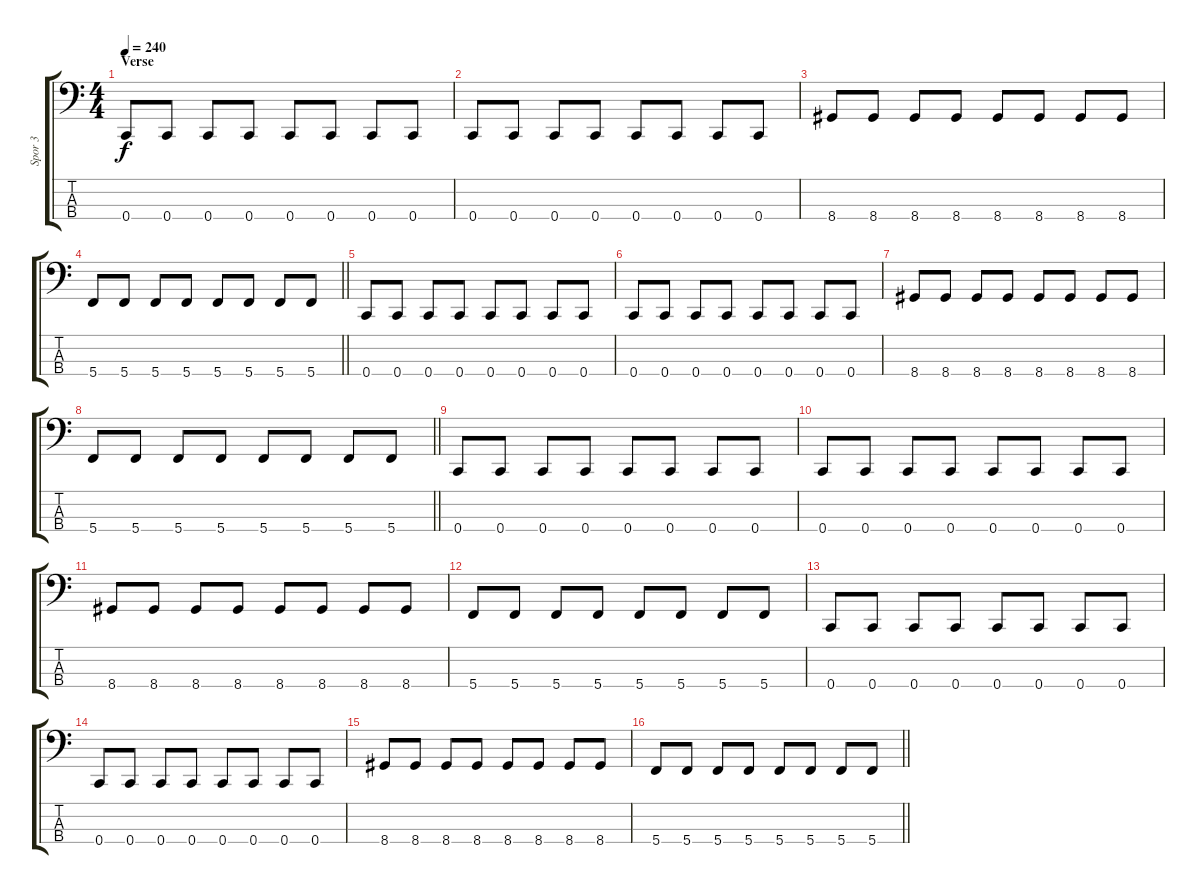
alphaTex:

\track ("Spor 3" "Spor 3") {instrument electricbassfinger}
\staff {score tabs}
\tuning (F2 C2 G1 C1) {hide}
\ts (4 4)
\section ("" "Verse")
\tempo 240
\clef f4
\ks c
0.4.8{dy f} 0.4.8 0.4.8 0.4.8 0.4.8 0.4.8 0.4.8 0.4.8 |
0.4.8 0.4.8 0.4.8 0.4.8 0.4.8 0.4.8 0.4.8 0.4.8 |
8.4.8 8.4.8 8.4.8 8.4.8 8.4.8 8.4.8 8.4.8 8.4.8 |
\barLineRight lightlight
5.4.8 5.4.8 5.4.8 5.4.8 5.4.8 5.4.8 5.4.8 5.4.8 |
0.4.8 0.4.8 0.4.8 0.4.8 0.4.8 0.4.8 0.4.8 0.4.8 |
0.4.8 0.4.8 0.4.8 0.4.8 0.4.8 0.4.8 0.4.8 0.4.8 |
8.4.8 8.4.8 8.4.8 8.4.8 8.4.8 8.4.8 8.4.8 8.4.8 |
\barLineRight lightlight
5.4.8 5.4.8 5.4.8 5.4.8 5.4.8 5.4.8 5.4.8 5.4.8 |
0.4.8 0.4.8 0.4.8 0.4.8 0.4.8 0.4.8 0.4.8 0.4.8 |
0.4.8 0.4.8 0.4.8 0.4.8 0.4.8 0.4.8 0.4.8 0.4.8 |
8.4.8 8.4.8 8.4.8 8.4.8 8.4.8 8.4.8 8.4.8 8.4.8 |
5.4.8 5.4.8 5.4.8 5.4.8 5.4.8 5.4.8 5.4.8 5.4.8 |
0.4.8 0.4.8 0.4.8 0.4.8 0.4.8 0.4.8 0.4.8 0.4.8 |
0.4.8 0.4.8 0.4.8 0.4.8 0.4.8 0.4.8 0.4.8 0.4.8 |
8.4.8 8.4.8 8.4.8 8.4.8 8.4.8 8.4.8 8.4.8 8.4.8 |
\barLineRight lightlight
5.4.8 5.4.8 5.4.8 5.4.8 5.4.8 5.4.8 5.4.8 5.4.8
